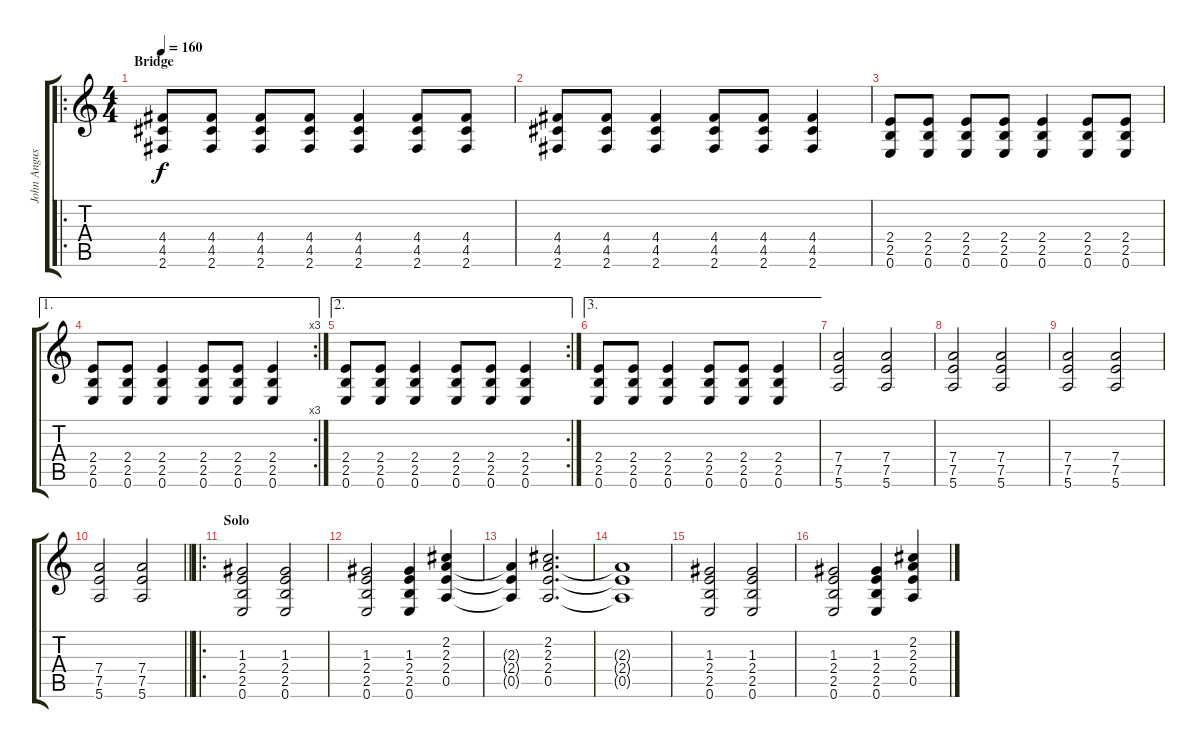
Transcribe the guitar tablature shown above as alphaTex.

\track ("John Angus - Guitar 2" "John Angus") {instrument overdrivenguitar}
\staff {score tabs}
\tuning (E4 B3 G3 D3 A2 E2) {hide}
\ro
\ts (4 4)
\section ("" "Bridge")
\tempo 160
\clef g2
\ks c
(4.4 4.5 2.6).8{dy f} (4.4 4.5 2.6).8 (4.4 4.5 2.6).8 (4.4 4.5 2.6).8 (4.4 4.5 2.6).4 (4.4 4.5 2.6).8 (4.4 4.5 2.6).8 |
(4.4 4.5 2.6).8 (4.4 4.5 2.6).8 (4.4 4.5 2.6).4 (4.4 4.5 2.6).8 (4.4 4.5 2.6).8 (4.4 4.5 2.6).4 |
(2.4 2.5 0.6).8 (2.4 2.5 0.6).8 (2.4 2.5 0.6).8 (2.4 2.5 0.6).8 (2.4 2.5 0.6).4 (2.4 2.5 0.6).8 (2.4 2.5 0.6).8 |
\ae 1
\rc 3
(2.4 2.5 0.6).8 (2.4 2.5 0.6).8 (2.4 2.5 0.6).4 (2.4 2.5 0.6).8 (2.4 2.5 0.6).8 (2.4 2.5 0.6).4 |
\ae 2
\rc 2
(2.4 2.5 0.6).8 (2.4 2.5 0.6).8 (2.4 2.5 0.6).4 (2.4 2.5 0.6).8 (2.4 2.5 0.6).8 (2.4 2.5 0.6).4 |
\ae 3
(2.4 2.5 0.6).8 (2.4 2.5 0.6).8 (2.4 2.5 0.6).4 (2.4 2.5 0.6).8 (2.4 2.5 0.6).8 (2.4 2.5 0.6).4 |
(7.4 7.5 5.6).2 (7.4 7.5 5.6).2 |
(7.4 7.5 5.6).2 (7.4 7.5 5.6).2 |
(7.4 7.5 5.6).2 (7.4 7.5 5.6).2 |
\barLineRight lightlight
(7.4 7.5 5.6).2 (7.4 7.5 5.6).2 |
\ro
\section ("" "Solo")
(1.3 2.4 2.5 0.6).2 (1.3 2.4 2.5 0.6).2 |
(1.3 2.4 2.5 0.6).2 (1.3 2.4 2.5 0.6).4 (2.2 2.3 2.4 0.5).4 |
(2.3{t} 2.4{t} 0.5{t}).4 (2.2 2.3 2.4 0.5).2{d} |
(2.3{t} 2.4{t} 0.5{t}).1 |
(1.3 2.4 2.5 0.6).2 (1.3 2.4 2.5 0.6).2 |
(1.3 2.4 2.5 0.6).2 (1.3 2.4 2.5 0.6).4 (2.2 2.3 2.4 0.5).4
